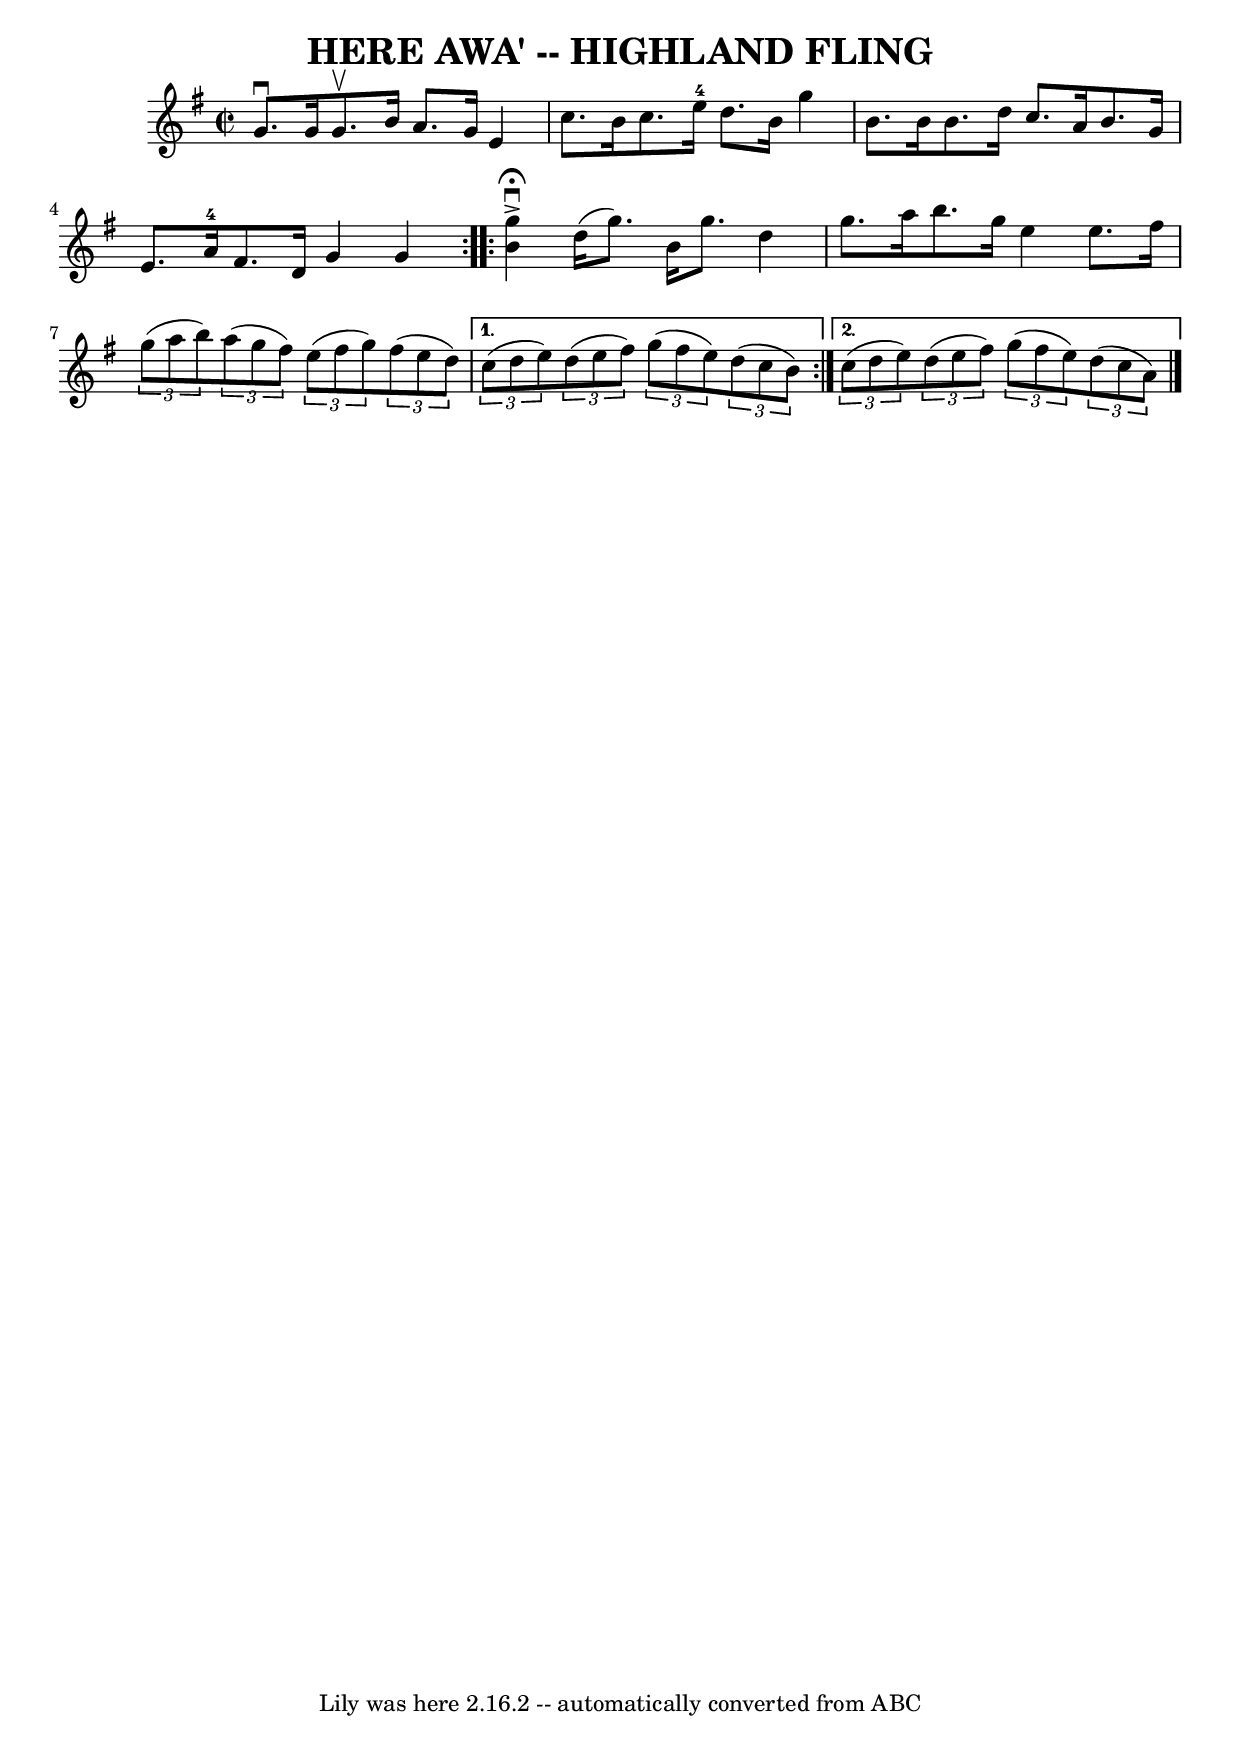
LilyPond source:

\version "2.7.40"
\include "Mammoth.ily"
\header {
	%% book = "Ryan's Mammoth Collection of Fiddle Tunes"
	crossRefNumber = "1"
	footnotes = ""
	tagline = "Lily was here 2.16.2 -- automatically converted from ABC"
	title = "HERE AWA' -- HIGHLAND FLING"
}
voicedefault =  {
\set Score.defaultBarType = "empty"

\override Staff.TimeSignature #'style = #'C
 \time 2/2 \key g \major   \repeat volta 2 { g'8.^\downbow g'16 g'8. 
^\upbow b'16 a'8. g'16 e'4    |
 c''8. b'16 c''8.    
e''16-4 d''8. b'16 g''4        |
 b'8. b'16 b'8.    
d''16 c''8. a'16 b'8. g'16    |
 e'8. a'16-4 fis'8. 
 d'16 g'4 g'4    }     \repeat volta 2 {   << g''4 
^\fermata^\accent^\downbow b'4   >> d''16 (g''8.) b'16 g''8.)   
d''4    |
 g''8. a''16 b''8. g''16 e''4 e''8. fis''16 
       |
   \times 2/3 { g''8 (a''8 b''8) }   \times 2/3 {   
a''8 (g''8 fis''8) }   \times 2/3 { e''8 (fis''8 g''8) }   
\times 2/3 { fis''8 (e''8 d''8) }   } \alternative{{   \times 2/3 {  
 c''8 (d''8 e''8) }   \times 2/3 { d''8 (e''8 fis''8) }   
\times 2/3 { g''8 (fis''8 e''8) }   \times 2/3 { d''8 (c''8    
b'8) }       } {   \times 2/3 { c''8 (d''8 e''8) }   \times 2/3 { 
 d''8 (e''8 fis''8) }   \times 2/3 { g''8 (fis''8 e''8) }  
 \times 2/3 { d''8 (c''8 a'8) }   <<   \bar "|."  >>   }}
}

\score{
    <<

	\context Staff="default"
	{
	    \voicedefault 
	}

    >>
	\layout {
	}
	\midi {}
}
